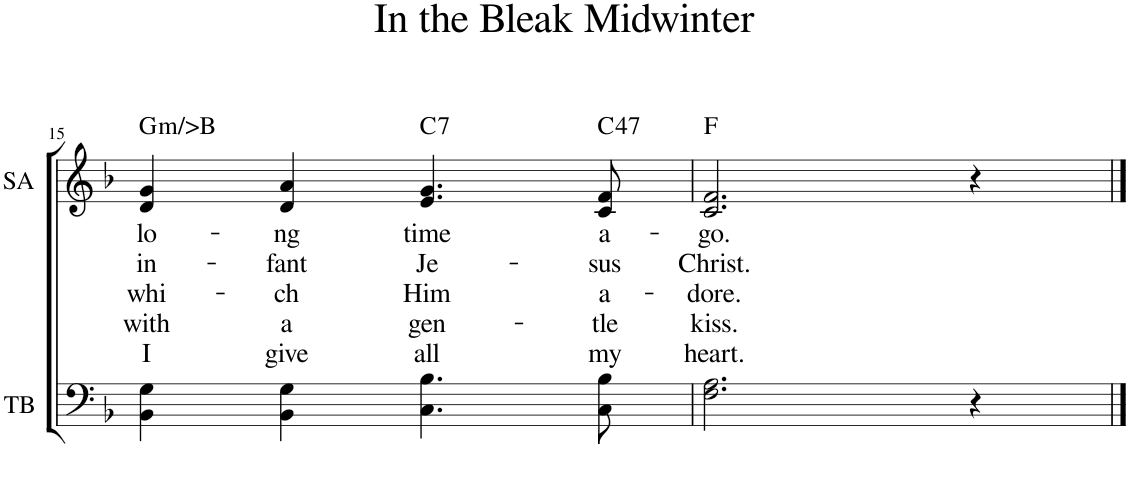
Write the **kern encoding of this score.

**kern	**kern	**text	**text	**text	**text	**text	**harte
*part2	*part1	*part1	*part1	*part1	*part1	*part1	*part1
*staff2	*staff1	*staff1	*staff1	*staff1	*staff1	*staff1	*
*I"Tenor &amp; Bass	*I"Soprano &amp; Alto	*	*	*	*	*	*
*I'TB	*I'SA	*	*	*	*	*	*
!!LO:PB:g=z
*clefF4	*clefG2	*	*	*	*	*	*
*k[b-]	*k[b-]	*	*	*	*	*	*
*M4/4	*M4/4	*	*	*	*	*	*
=15	=15	=15	=15	=15	=15	=15	=15
!	!	!LO:LY:b	!LO:LY:b	!LO:LY:b	!LO:LY:b	!LO:LY:b	!LO:H:kt=m
4BB-\ 4G\	4d/ 4g/	lo-	in-	whi-	with	I	G:min
!	!	!LO:LY:b	!LO:LY:b	!LO:LY:b	!LO:LY:b	!LO:LY:b	!
4BB-\ 4G\	4d/ 4a/	-ng	-fant	-ch	a	give	.
!	!	!LO:LY:b	!LO:LY:b	!LO:LY:b	!LO:LY:b	!LO:LY:b	!LO:H:kt=7
4.C\ 4.B-\	4.e/ 4.g/	time	Je-	Him	gen-	all	C:7
!	!	!LO:LY:b	!LO:LY:b	!LO:LY:b	!LO:LY:b	!LO:LY:b	!LO:H:kt=47
8C\ 8B-\	8c/ 8f/	a-	-sus	a-	-tle	my	C:maj
=16	=16	=16	=16	=16	=16	=16	=16
!	!	!LO:LY:b	!LO:LY:b	!LO:LY:b	!LO:LY:b	!LO:LY:b	!
2.F\ 2.A\	2.c/ 2.f/	-go.	Christ.	-dore.	kiss.	heart.	F:maj
4r	4r	.	.	.	.	.	.
==	==	==	==	==	==	==	==
*-	*-	*-	*-	*-	*-	*-	*-
